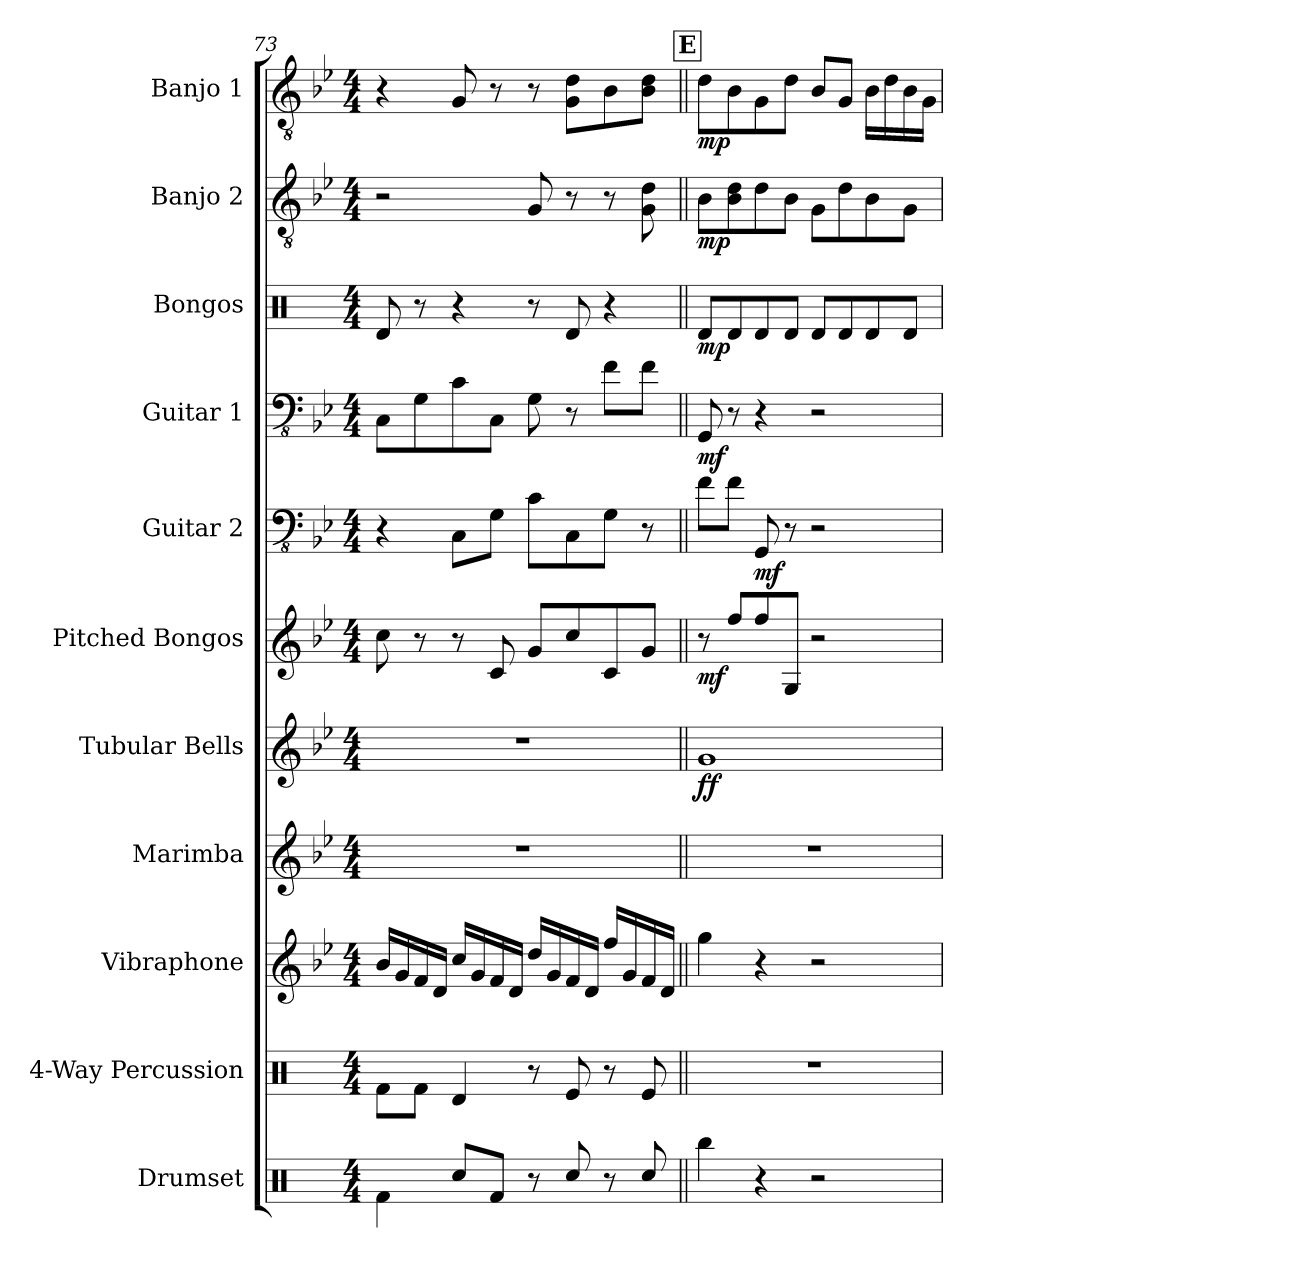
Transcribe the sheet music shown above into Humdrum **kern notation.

**kern	**kern	**kern	**kern	**kern	**dynam	**kern	**dynam	**kern	**dynam	**kern	**dynam	**kern	**dynam	**kern	**dynam	**kern	**dynam
*part11	*part10	*part9	*part8	*part7	*part7	*part6	*part6	*part5	*part5	*part4	*part4	*part3	*part3	*part2	*part2	*part1	*part1
*staff11	*staff10	*staff9	*staff8	*staff7	*staff7	*staff6	*staff6	*staff5	*staff5	*staff4	*staff4	*staff3	*staff3	*staff2	*staff2	*staff1	*staff1
*I"Drumset	*I"4-Way Percussion	*I"Vibraphone	*I"Marimba	*I"Tubular Bells	*	*I"Pitched Bongos	*	*I"Guitar 2	*	*I"Guitar 1	*	*I"Bongos	*	*I"Banjo 2	*	*I"Banjo 1	*
*I'Drs.	*I'4 Prc.	*I'Vib.	*I'Mrm.	*I'Bells	*	*	*	*	*	*	*	*	*	*I'Banjo	*	*	*
!!LO:PB:g=z
*clefX	*clefX	*clefG2	*clefG2	*clefG2	*	*clefG2	*	*clefFv4	*	*clefFv4	*	*clefX	*	*clefGv2	*	*clefGv2	*
*k[]	*k[]	*k[b-e-]	*k[b-e-]	*k[b-e-]	*	*k[b-e-]	*	*k[b-e-]	*	*k[b-e-]	*	*k[]	*	*k[b-e-]	*	*k[b-e-]	*
*M4/4	*M4/4	*M4/4	*M4/4	*M4/4	*	*M4/4	*	*M4/4	*	*M4/4	*	*M4/4	*	*M4/4	*	*M4/4	*
=73	=73	=73	=73	=73	=73	=73	=73	=73	=73	=73	=73	=73	=73	=73	=73	=73	=73
4Rf\	8Rf\L	16b-/LL	1r	1r	.	8cc\	.	4r	.	8CC\L	.	8Rd/	.	2r	.	4r	.
.	.	16g/	.	.	.	.	.	.	.	.	.	.	.	.	.	.	.
.	8Rf\J	16f/	.	.	.	8r	.	.	.	8GG\	.	8r	.	.	.	.	.
.	.	16d/JJ	.	.	.	.	.	.	.	.	.	.	.	.	.	.	.
8Rcc/L	4Rd/	16cc/LL	.	.	.	8r	.	8CC\L	.	8C\	.	4r	.	.	.	8G/	.
.	.	16g/	.	.	.	.	.	.	.	.	.	.	.	.	.	.	.
8Rf/J	.	16f/	.	.	.	8c/	.	8GG\J	.	8CC\J	.	.	.	.	.	8r	.
.	.	16d/JJ	.	.	.	.	.	.	.	.	.	.	.	.	.	.	.
8r	8r	16dd/LL	.	.	.	8g/L	.	8C\L	.	8GG\	.	8r	.	8G/	.	8r	.
.	.	16g/	.	.	.	.	.	.	.	.	.	.	.	.	.	.	.
8Rcc/	8Re/	16f/	.	.	.	8cc/	.	8CC\	.	8r	.	8Rd/	.	8r	.	8G\ 8d\L	.
.	.	16d/JJ	.	.	.	.	.	.	.	.	.	.	.	.	.	.	.
8r	8r	16ff/LL	.	.	.	8c/	.	8GG\J	.	8F\L	.	4r	.	8r	.	8B-\	.
.	.	16g/	.	.	.	.	.	.	.	.	.	.	.	.	.	.	.
8Rcc/	8Re/	16f/	.	.	.	8g/J	.	8r	.	8F\J	.	.	.	8G\ 8d\	.	8B-\ 8d\J	.
.	.	16d/JJ	.	.	.	.	.	.	.	.	.	.	.	.	.	.	.
!!LO:REH:place=s1:a:B:fs=14:t=E
=74||	=74||	=74||	=74||	=74||	=74||	=74||	=74||	=74||	=74||	=74||	=74||	=74||	=74||	=74||	=74||	=74||	=74||
!	!	!	!	!	!LO:DY:b	!	!LO:DY:b	!	!	!	!LO:DY:b	!	!LO:DY:b	!	!LO:DY:b	!	!LO:DY:b
4Rbb\	1r	4gg\	1r	1g	ff	8r	mf	8F\L	.	8GGG/	mf	8Rd/L	mp	8B-\L	mp	8d\L	mp
.	.	.	.	.	.	8ff/L	.	8F\J	.	8r	.	8Rd/	.	8B-\ 8d\	.	8B-\	.
!	!	!	!	!	!	!	!	!	!LO:DY:b	!	!	!	!	!	!	!	!
4r	.	4r	.	.	.	8ff/	.	8GGG/	mf	4r	.	8Rd/	.	8d\	.	8G\	.
.	.	.	.	.	.	8G/J	.	8r	.	.	.	8Rd/J	.	8B-\J	.	8d\J	.
2r	.	2r	.	.	.	2r	.	2r	.	2r	.	8Rd/L	.	8G\L	.	8B-/L	.
.	.	.	.	.	.	.	.	.	.	.	.	8Rd/	.	8d\	.	8G/J	.
.	.	.	.	.	.	.	.	.	.	.	.	8Rd/	.	8B-\	.	16B-\LL	.
.	.	.	.	.	.	.	.	.	.	.	.	.	.	.	.	16d\	.
.	.	.	.	.	.	.	.	.	.	.	.	8Rd/J	.	8G\J	.	16B-\	.
.	.	.	.	.	.	.	.	.	.	.	.	.	.	.	.	16G\JJ	.
=	=	=	=	=	=	=	=	=	=	=	=	=	=	=	=	=	=
*-	*-	*-	*-	*-	*-	*-	*-	*-	*-	*-	*-	*-	*-	*-	*-	*-	*-
